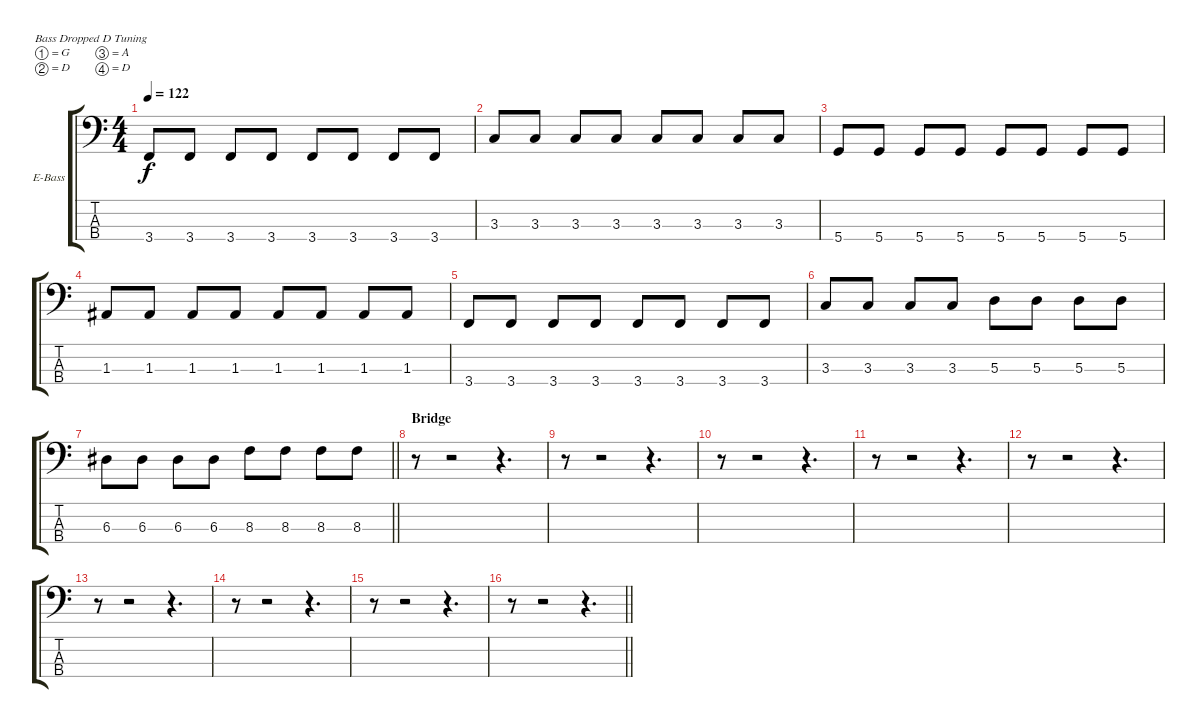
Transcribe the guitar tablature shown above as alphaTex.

\bracketExtendMode groupsimilarinstruments
\firstSystemTrackNameOrientation horizontal
\otherSystemsTrackNameOrientation horizontal
\track ("Bass [Phoenix]" "E-Bass") {instrument electricbassfinger}
\staff {score tabs}
\tuning (G2 D2 A1 D1)
\ts (4 4)
\tempo 122
\clef f4
\ks c
3.4.8{dy f} 3.4.8 3.4.8 3.4.8 3.4.8 3.4.8 3.4.8 3.4.8 |
3.3.8 3.3.8 3.3.8 3.3.8 3.3.8 3.3.8 3.3.8 3.3.8 |
5.4.8 5.4.8 5.4.8 5.4.8 5.4.8 5.4.8 5.4.8 5.4.8 |
1.3.8 1.3.8 1.3.8 1.3.8 1.3.8 1.3.8 1.3.8 1.3.8 |
3.4.8 3.4.8 3.4.8 3.4.8 3.4.8 3.4.8 3.4.8 3.4.8 |
3.3.8 3.3.8 3.3.8 3.3.8 5.3.8 5.3.8 5.3.8 5.3.8 |
\barLineRight lightlight
6.3.8 6.3.8 6.3.8 6.3.8 8.3.8 8.3.8 8.3.8 8.3.8 |
\section ("" "Bridge")
r.8 r.2 r.4{d} |
r.8 r.2 r.4{d} |
r.8 r.2 r.4{d} |
r.8 r.2 r.4{d} |
r.8 r.2 r.4{d} |
r.8 r.2 r.4{d} |
r.8 r.2 r.4{d} |
r.8 r.2 r.4{d} |
\barLineRight lightlight
r.8 r.2 r.4{d}
